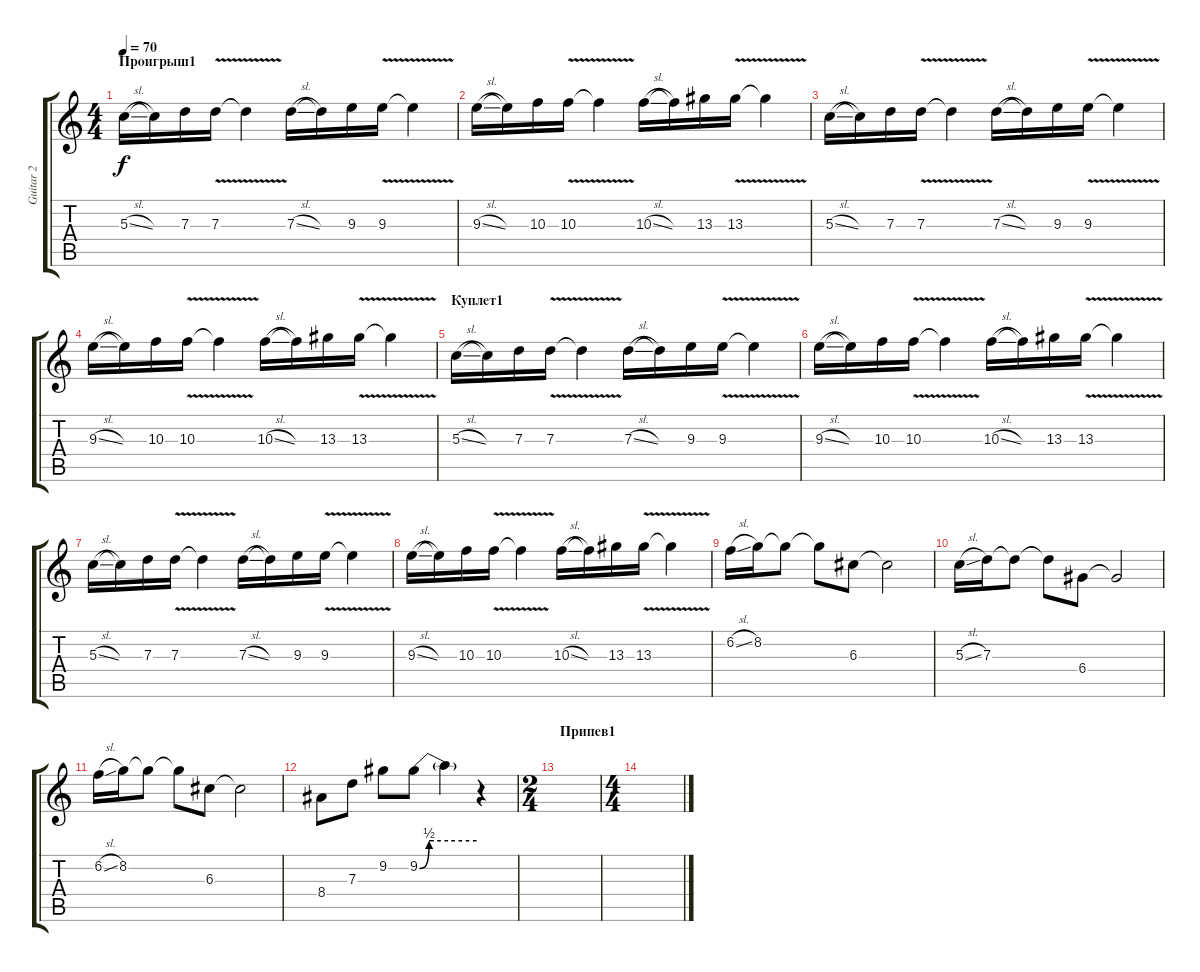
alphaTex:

\track ("Guitar 2" "Guitar 2") {instrument electricguitarclean}
\staff {score tabs}
\tuning (E4 B3 G3 D3 A2 E2) {hide}
\ts (4 4)
\section ("" "Проигрыш1")
\tempo 70
\clef g2
\ks c
5.3{sl}.16{dy f instrument electricguitarclean} 5.3{t}.16 7.3.16 7.3{v}.16 7.3{t}.4 7.3{sl}.16 7.3{t}.16 9.3.16 9.3{v}.16 9.3{t}.4 |
9.3{sl}.16 9.3{t}.16 10.3.16 10.3{v}.16 10.3{t}.4 10.3{sl}.16 10.3{t}.16 13.3.16 13.3{v}.16 13.3{t}.4 |
5.3{sl}.16 5.3{t}.16 7.3.16 7.3{v}.16 7.3{t}.4 7.3{sl}.16 7.3{t}.16 9.3.16 9.3{v}.16 9.3{t}.4 |
9.3{sl}.16 9.3{t}.16 10.3.16 10.3{v}.16 10.3{t}.4 10.3{sl}.16 10.3{t}.16 13.3.16 13.3{v}.16 13.3{t}.4 |
\section ("" "Куплет1")
5.3{sl}.16 5.3{t}.16 7.3.16 7.3{v}.16 7.3{t}.4 7.3{sl}.16 7.3{t}.16 9.3.16 9.3{v}.16 9.3{t}.4 |
9.3{sl}.16 9.3{t}.16 10.3.16 10.3{v}.16 10.3{t}.4 10.3{sl}.16 10.3{t}.16 13.3.16 13.3{v}.16 13.3{t}.4 |
5.3{sl}.16 5.3{t}.16 7.3.16 7.3{v}.16 7.3{t}.4 7.3{sl}.16 7.3{t}.16 9.3.16 9.3{v}.16 9.3{t}.4 |
9.3{sl}.16 9.3{t}.16 10.3.16 10.3{v}.16 10.3{t}.4 10.3{sl}.16 10.3{t}.16 13.3.16 13.3{v}.16 13.3{t}.4 |
6.2{sl}.16 8.2.16 8.2{t}.8 8.2{t}.8 6.3.8 6.3{t}.2 |
5.3{sl}.16 7.3.16 7.3{t}.8 7.3{t}.8 6.4.8 6.4{t}.2 |
6.2{sl}.16 8.2.16 8.2{t}.8 8.2{t}.8 6.3.8 6.3{t}.2 |
8.4.8{volume 9 instrument distortionguitar} 7.3.8 9.2.8 9.2{be (custom 0 0 10 2 15 2 30 2 60 2)}.8 9.2{t}.4 r.4 |
\ts (2 4)
\section ("" "Припев1")
|
\ts (4 4)
